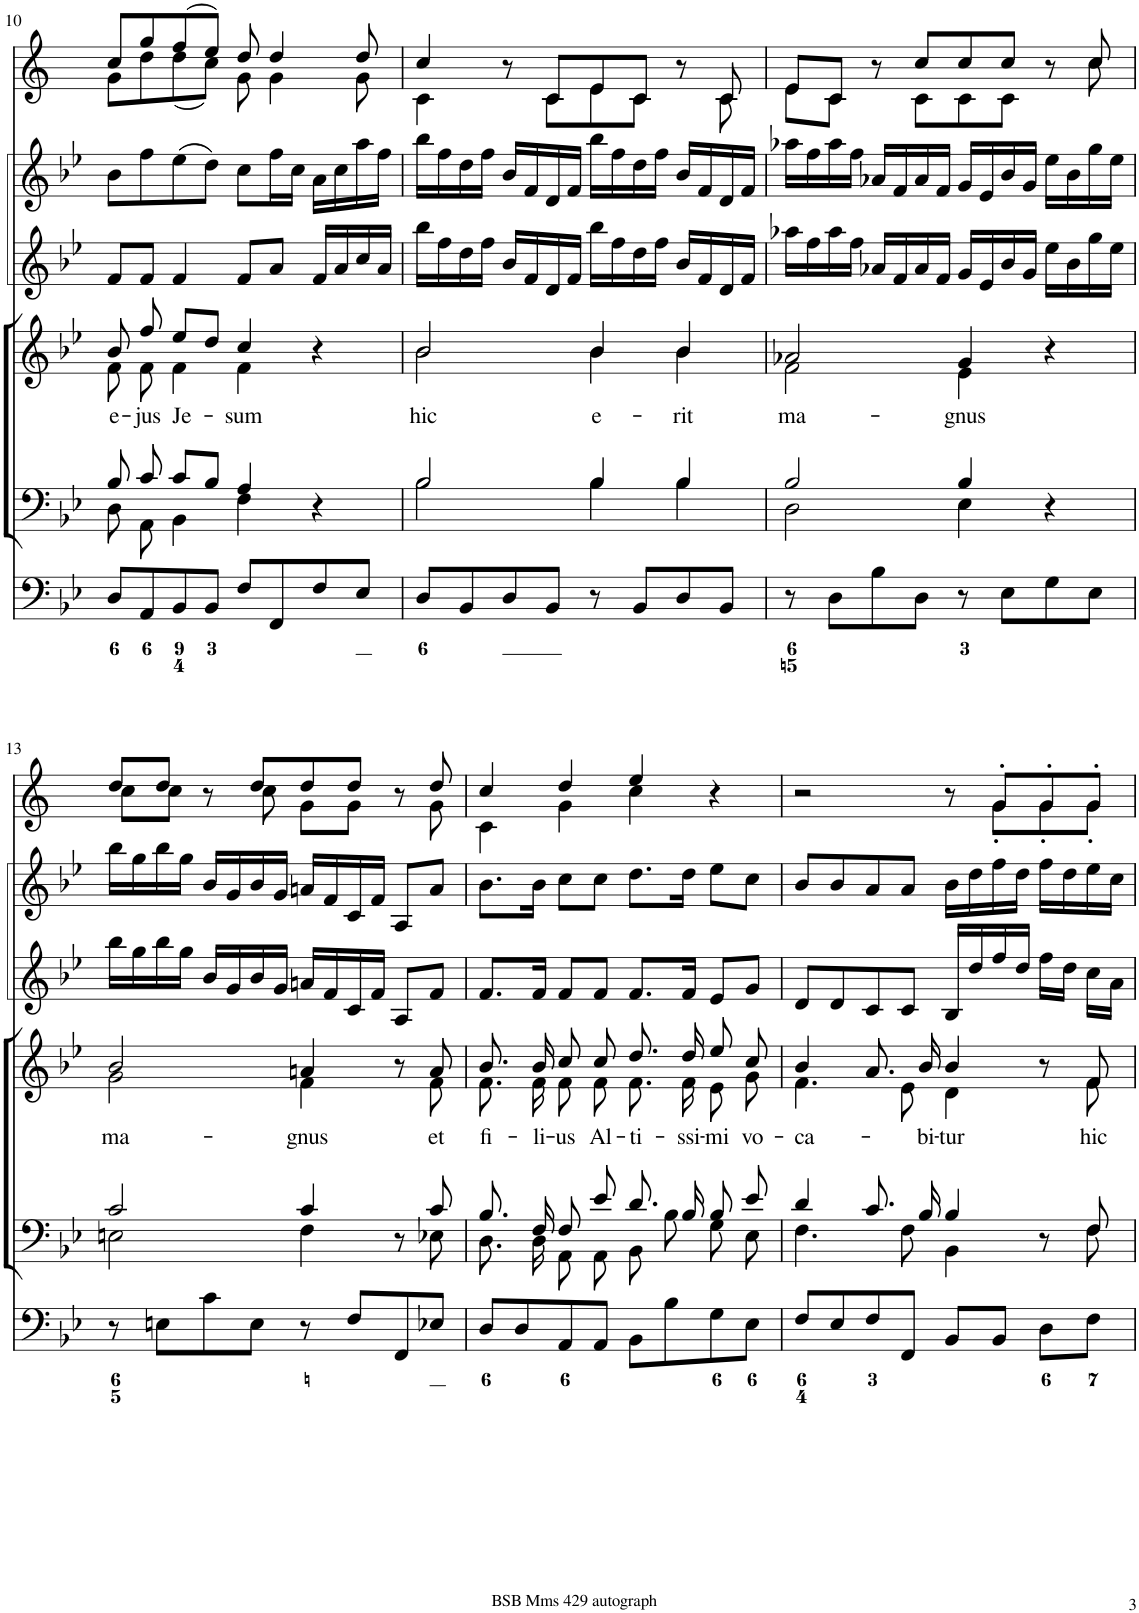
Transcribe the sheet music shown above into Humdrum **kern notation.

**kern	**kern	**kern	**text	**kern	**kern	**kern
*part6	*part5	*part4	*part4	*part3	*part2	*part1
*staff6	*staff5	*staff4	*staff4	*staff3	*staff2	*staff1
*I"Organ	*I"Voice	*I"Voice	*	*I"Violin	*I"Violin	*I"Clarini in B[b]
*	*	*	*	*I'Vln	*I'Vln	*
!!LO:PB:g=z
*clefF4	*clefF4	*clefG2	*	*clefG2	*clefG2	*clefG2
*	*	*	*	*	*	*Trd1c2
*k[b-e-]	*k[b-e-]	*k[b-e-]	*	*k[b-e-]	*k[b-e-]	*k[]
*M4/4	*M4/4	*M4/4	*	*M4/4	*M4/4	*M4/4
*met(c)	*met(c)	*met(c)	*	*met(c)	*met(c)	*met(c)
=10	=10	=10	=10	=10	=10	=10
*	*^	*	*	*	*	*
!	!	!	!	!LO:LY:b	!	!	!
*	*	*	*^	*	*	*	*^
8D/L	8B-/	8D\	8b-/	8f\	e-	8f/L	8b-\L	8cc/L	8g\L
!	!	!	!	!	!LO:LY:b	!	!	!	!
8AA/	8c/	8AA\	8ff/	8f\	-jus	8f/J	8ff\	8gg/	8dd\
!	!	!	!	!	!LO:LY:b	!	!	!	!
8BB-/	8c/L	4BB-\	8ee-/L	4f\	Je-	4f/	(8ee-\	(8ff/	(8dd\
8BB-/J	8B-/J	.	8dd/J	.	.	.	8dd\J)	8ee/J)	8cc\J)
!	!	!	!	!	!LO:LY:b	!	!	!	!
8F/L	4A/	4F\	4cc/	4f\	-sum	8f/L	8cc\L	8dd/	8g\
8FF/	.	.	.	.	.	8a/J	16ff\L	4dd/	4g\
.	.	.	.	.	.	.	16cc\JJ	.	.
8F/	4r	4ryy	4r	4ryy	.	16f/LL	16a\LL	.	.
.	.	.	.	.	.	16a/	16cc\	.	.
8E-/J	.	.	.	.	.	16cc/	16aa\	8dd/	8g\
.	.	.	.	.	.	16a/JJ	16ff\JJ	.	.
=11	=11	=11	=11	=11	=11	=11	=11	=11	=11
!	!	!	!	!	!LO:LY:b	!	!	!	!
8D/L	2B-/	2B-\	2b-/	2b-\	hic	16bb-\LL	16bb-\LL	4cc/	4c\
.	.	.	.	.	.	16ff\	16ff\	.	.
8BB-/	.	.	.	.	.	16dd\	16dd\	.	.
.	.	.	.	.	.	16ff\JJ	16ff\JJ	.	.
8D/	.	.	.	.	.	16b-/LL	16b-/LL	8r	8ryy
.	.	.	.	.	.	16f/	16f/	.	.
8BB-/J	.	.	.	.	.	16d/	16d/	8c/L	8c\L
.	.	.	.	.	.	16f/JJ	16f/JJ	.	.
!	!	!	!	!	!LO:LY:b	!	!	!	!
8r	4B-/	4B-\	4b-/	4b-\	e-	16bb-\LL	16bb-\LL	8e/	8e\
.	.	.	.	.	.	16ff\	16ff\	.	.
8BB-/L	.	.	.	.	.	16dd\	16dd\	8c/J	8c\J
.	.	.	.	.	.	16ff\JJ	16ff\JJ	.	.
!	!	!	!	!	!LO:LY:b	!	!	!	!
8D/	4B-/	4B-\	4b-/	4b-\	-rit	16b-/LL	16b-/LL	8r	8ryy
.	.	.	.	.	.	16f/	16f/	.	.
8BB-/J	.	.	.	.	.	16d/	16d/	8c/	8c\
.	.	.	.	.	.	16f/JJ	16f/JJ	.	.
=12	=12	=12	=12	=12	=12	=12	=12	=12	=12
!	!	!	!	!	!LO:LY:b	!	!	!	!
8r	2B-/	2D\	2a-X/	2f\	ma-	16aa-X\LL	16aa-X\LL	8e/L	8e\L
.	.	.	.	.	.	16ff\	16ff\	.	.
8D\L	.	.	.	.	.	16aa-\	16aa-\	8c/J	8c\J
.	.	.	.	.	.	16ff\JJ	16ff\JJ	.	.
8B-\	.	.	.	.	.	16a-X/LL	16a-X/LL	8r	8ryy
.	.	.	.	.	.	16f/	16f/	.	.
8D\J	.	.	.	.	.	16a-/	16a-/	8cc/L	8c\L
.	.	.	.	.	.	16f/JJ	16f/JJ	.	.
!	!	!	!	!	!LO:LY:b	!	!	!	!
8r	4B-/	4E-\	4g/	4e-\	-gnus	16g/LL	16g/LL	8cc/	8c\
.	.	.	.	.	.	16e-/	16e-/	.	.
8E-\L	.	.	.	.	.	16b-/	16b-/	8cc/J	8c\J
.	.	.	.	.	.	16g/JJ	16g/JJ	.	.
8G\	4r	4ryy	4r	4ryy	.	16ee-\LL	16ee-\LL	8r	8ryy
.	.	.	.	.	.	16b-\	16b-\	.	.
8E-\J	.	.	.	.	.	16gg\	16gg\	8cc/	8cc\
.	.	.	.	.	.	16ee-\JJ	16ee-\JJ	.	.
!!LO:LB:g=z	!!
=13	=13	=13	=13	=13	=13	=13	=13	=13	=13
!	!	!	!	!	!LO:LY:b	!	!	!	!
8r	2c/	2En\	2b-/	2g\	ma-	16bb-\LL	16bb-\LL	8dd/L	8cc\L
.	.	.	.	.	.	16gg\	16gg\	.	.
8En\L	.	.	.	.	.	16bb-\	16bb-\	8dd/J	8cc\J
.	.	.	.	.	.	16gg\JJ	16gg\JJ	.	.
8c\	.	.	.	.	.	16b-/LL	16b-/LL	8r	8ryy
.	.	.	.	.	.	16g/	16g/	.	.
8E\J	.	.	.	.	.	16b-/	16b-/	8dd/L	8cc\
.	.	.	.	.	.	16g/JJ	16g/JJ	.	.
!	!	!	!	!	!LO:LY:b	!	!	!	!
8r	4c/	4F\	4an/	4f\	-gnus	16an/LL	16an/LL	8dd/	8g\L
.	.	.	.	.	.	16f/	16f/	.	.
8F/L	.	.	.	.	.	16c/	16c/	8dd/J	8g\J
.	.	.	.	.	.	16f/JJ	16f/JJ	.	.
8FF/	8r	8ryy	8r	8ryy	.	8A/L	8A/L	8r	8ryy
!	!	!	!	!	!LO:LY:b	!	!	!	!
8E-X/J	8c/	8E-X\	8a/	8f\	et	8f/J	8a/J	8dd/	8g\
=14	=14	=14	=14	=14	=14	=14	=14	=14	=14
!	!	!	!	!	!LO:LY:b	!	!	!	!
8D/L	8.B-/	8.D\	8.b-/	8.f\	fi-	8.f/L	8.b-\L	4cc/	4c\
8D/	.	.	.	.	.	.	.	.	.
!	!	!	!	!	!LO:LY:b	!	!	!	!
.	16F/	16D\	16b-/	16f\	-li-	16f/Jk	16b-\Jk	.	.
!	!	!	!	!	!LO:LY:b	!	!	!	!
8AA/	8F/	8AA\	8cc/	8f\	-us	8f/L	8cc\L	4dd/	4g\
!	!	!	!	!	!LO:LY:b	!	!	!	!
8AA/J	8e-/	8AA\	8cc/	8f\	Al-	8f/J	8cc\J	.	.
!	!	!	!	!	!LO:LY:b	!	!	!	!
8BB-\L	8.d/	8BB-\	8.dd/	8.f\	-ti-	8.f/L	8.dd\L	4ee/	4cc\
8B-\	.	8B-\	.	.	.	.	.	.	.
!	!	!	!	!	!LO:LY:b	!	!	!	!
.	16B-/	.	16dd/	16f\	-ssi-	16f/Jk	16dd\Jk	.	.
!	!	!	!	!	!LO:LY:b	!	!	!	!
8G\	8B-/	8G\	8ee-/	8e-\	-mi	8e-/L	8ee-\L	4r	4ryy
!	!	!	!	!	!LO:LY:b	!	!	!	!
8E-\J	8e-/	8E-\	8cc/	8g\	vo-	8g/J	8cc\J	.	.
=15	=15	=15	=15	=15	=15	=15	=15	=15	=15
!	!	!	!	!	!LO:LY:b	!	!	!	!
8F/L	4d/	4.F\	4b-/	4.f\	-ca-	8d/L	8b-/L	2r	8ryy
*	*	*	*	*	*	*	*	*v	*v
8E-/	.	.	.	.	.	8d/	8b-/	.
8F/	8.c/	.	8.a/	.	.	8c/	8a/	.
8FF/J	.	8F\	.	8e-\	.	8c/J	8a/J	.
!	!	!	!	!	!LO:LY:b	!	!	!
.	16B-/	.	16b-/	.	-bi-	.	.	.
!	!	!	!	!	!LO:LY:b	!	!	!
8BB-/L	4B-/	4BB-\	4b-/	4d\	-tur	16B-/LL	16b-\LL	8r
.	.	.	.	.	.	16dd/	16dd\	.
*	*	*	*	*	*	*	*	*^
8BB-/J	.	.	.	.	.	16ff/	16ff\	8g'/L	8g'\L
.	.	.	.	.	.	16dd/JJ	16dd\JJ	.	.
8D\L	8r	8ryy	8r	8ryy	.	16ff\LL	16ff\LL	8g'/	8g'\
.	.	.	.	.	.	16dd\JJ	16dd\	.	.
!	!	!	!	!	!LO:LY:b	!	!	!	!
8F\J	8F/	8F\	8f/	8f\	hic	16cc\LL	16ee-\	8g'/J	8g'\J
.	.	.	.	.	.	16a\JJ	16cc\JJ	.	.
*	*v	*v	*	*	*	*	*	*v	*v
*	*	*v	*v	*	*	*	*
=	=	=	=	=	=	=
*-	*-	*-	*-	*-	*-	*-
